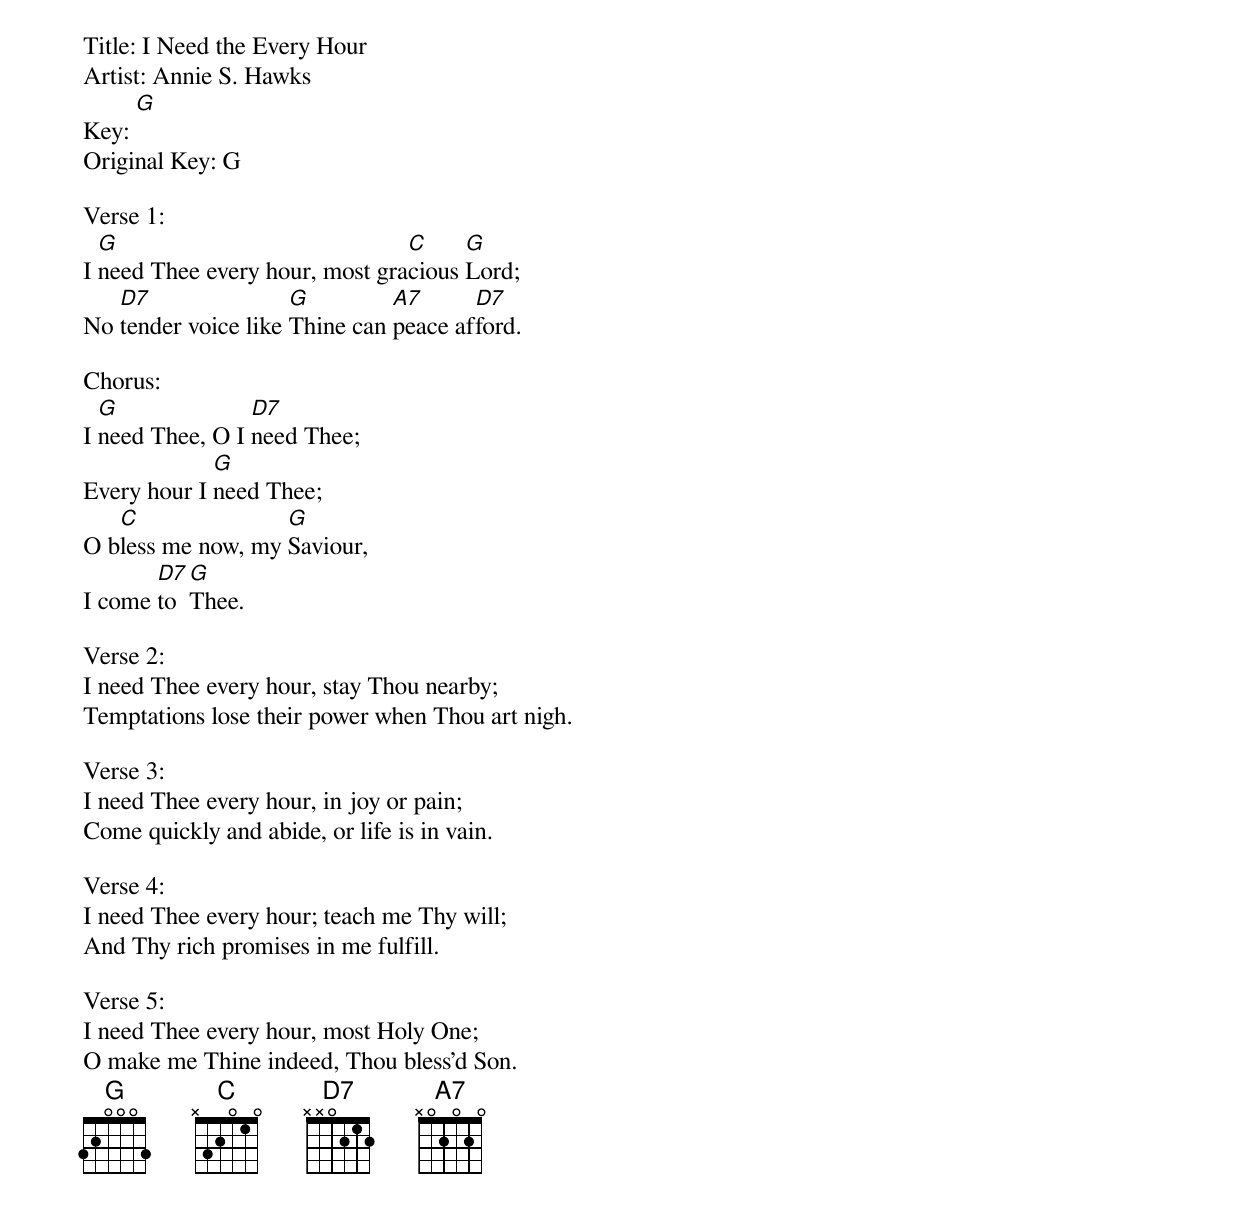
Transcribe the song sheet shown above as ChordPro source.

Title: I Need the Every Hour
Artist: Annie S. Hawks
Key: [G]
Original Key: G

Verse 1:
I [G]need Thee every hour, most gra[C]cious [G]Lord;
No [D7]tender voice like [G]Thine can [A7]peace af[D7]ford.

Chorus:
I [G]need Thee, O I [D7]need Thee;
Every hour I [G]need Thee;
O b[C]less me now, my [G]Saviour,
I come [D7]to [G]Thee.

Verse 2:
I need Thee every hour, stay Thou nearby;
Temptations lose their power when Thou art nigh.

Verse 3:
I need Thee every hour, in joy or pain;
Come quickly and abide, or life is in vain.

Verse 4:
I need Thee every hour; teach me Thy will;
And Thy rich promises in me fulfill.

Verse 5:
I need Thee every hour, most Holy One;
O make me Thine indeed, Thou bless'd Son.
